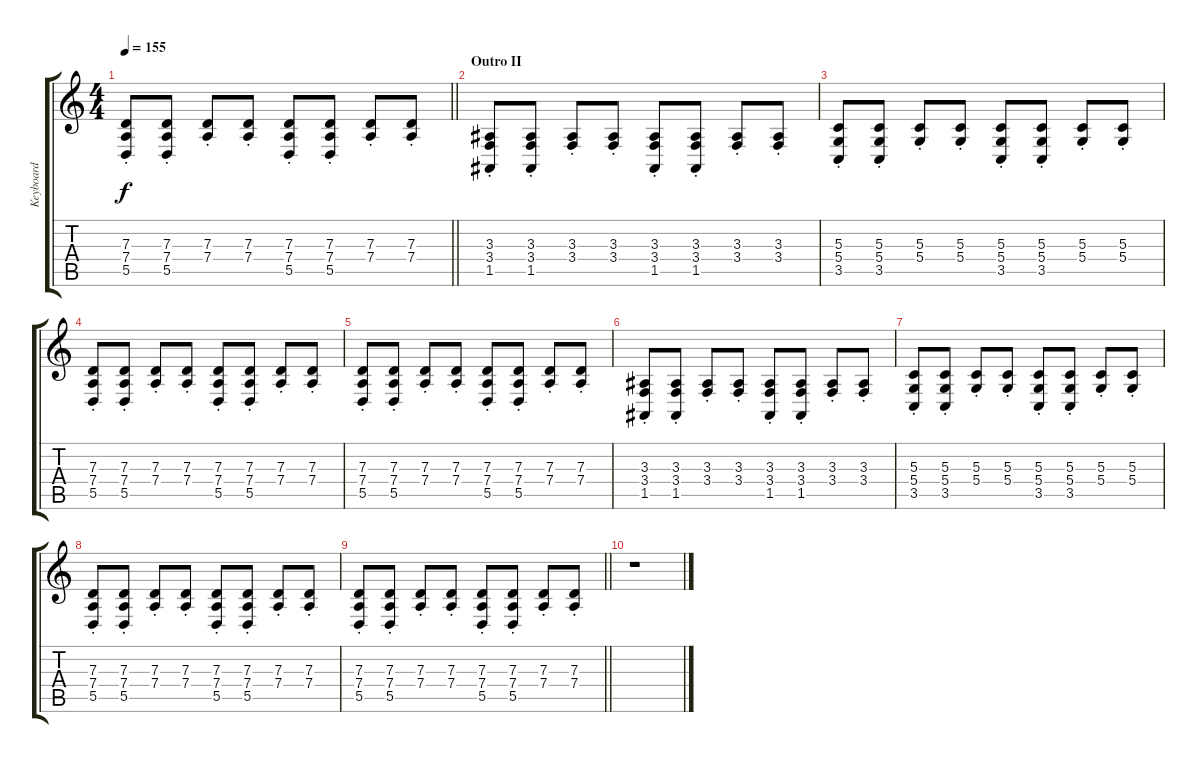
\track ("Keyboard" "Keyboard") {instrument lead8bassandlead}
\staff {score tabs}
\tuning (E4 B3 G3 D3 A2 E2) {hide}
\ts (4 4)
\tempo 155
\clef g2
\barLineRight lightlight
\ks c
(7.3{st} 7.4{st} 5.5{st}).8{dy f} (7.3{st} 7.4{st} 5.5{st}).8 (7.3{st} 7.4{st}).8 (7.3{st} 7.4{st}).8 (7.3{st} 7.4{st} 5.5{st}).8 (7.3{st} 7.4{st} 5.5{st}).8 (7.3{st} 7.4{st}).8 (7.3{st} 7.4{st}).8 |
\section ("" "Outro II")
(3.3{st} 3.4{st} 1.5{st}).8 (3.3{st} 3.4{st} 1.5{st}).8 (3.3{st} 3.4{st}).8 (3.3{st} 3.4{st}).8 (3.3{st} 3.4{st} 1.5{st}).8 (3.3{st} 3.4{st} 1.5{st}).8 (3.3{st} 3.4{st}).8 (3.3{st} 3.4{st}).8 |
(5.3{st} 5.4{st} 3.5{st}).8 (5.3{st} 5.4{st} 3.5{st}).8 (5.3{st} 5.4{st}).8 (5.3{st} 5.4{st}).8 (5.3{st} 5.4{st} 3.5{st}).8 (5.3{st} 5.4{st} 3.5{st}).8 (5.3{st} 5.4{st}).8 (5.3{st} 5.4{st}).8 |
(7.3{st} 7.4{st} 5.5{st}).8 (7.3{st} 7.4{st} 5.5{st}).8 (7.3{st} 7.4{st}).8 (7.3{st} 7.4{st}).8 (7.3{st} 7.4{st} 5.5{st}).8 (7.3{st} 7.4{st} 5.5{st}).8 (7.3{st} 7.4{st}).8 (7.3{st} 7.4{st}).8 |
(7.3{st} 7.4{st} 5.5{st}).8 (7.3{st} 7.4{st} 5.5{st}).8 (7.3{st} 7.4{st}).8 (7.3{st} 7.4{st}).8 (7.3{st} 7.4{st} 5.5{st}).8 (7.3{st} 7.4{st} 5.5{st}).8 (7.3{st} 7.4{st}).8 (7.3{st} 7.4{st}).8 |
(3.3{st} 3.4{st} 1.5{st}).8 (3.3{st} 3.4{st} 1.5{st}).8 (3.3{st} 3.4{st}).8 (3.3{st} 3.4{st}).8 (3.3{st} 3.4{st} 1.5{st}).8 (3.3{st} 3.4{st} 1.5{st}).8 (3.3{st} 3.4{st}).8 (3.3{st} 3.4{st}).8 |
(5.3{st} 5.4{st} 3.5{st}).8 (5.3{st} 5.4{st} 3.5{st}).8 (5.3{st} 5.4{st}).8 (5.3{st} 5.4{st}).8 (5.3{st} 5.4{st} 3.5{st}).8 (5.3{st} 5.4{st} 3.5{st}).8 (5.3{st} 5.4{st}).8 (5.3{st} 5.4{st}).8 |
(7.3{st} 7.4{st} 5.5{st}).8 (7.3{st} 7.4{st} 5.5{st}).8 (7.3{st} 7.4{st}).8 (7.3{st} 7.4{st}).8 (7.3{st} 7.4{st} 5.5{st}).8 (7.3{st} 7.4{st} 5.5{st}).8 (7.3{st} 7.4{st}).8 (7.3{st} 7.4{st}).8 |
\barLineRight lightlight
(7.3{st} 7.4{st} 5.5{st}).8 (7.3{st} 7.4{st} 5.5{st}).8 (7.3{st} 7.4{st}).8 (7.3{st} 7.4{st}).8 (7.3{st} 7.4{st} 5.5{st}).8 (7.3{st} 7.4{st} 5.5{st}).8 (7.3{st} 7.4{st}).8 (7.3{st} 7.4{st}).8 |
r.1
